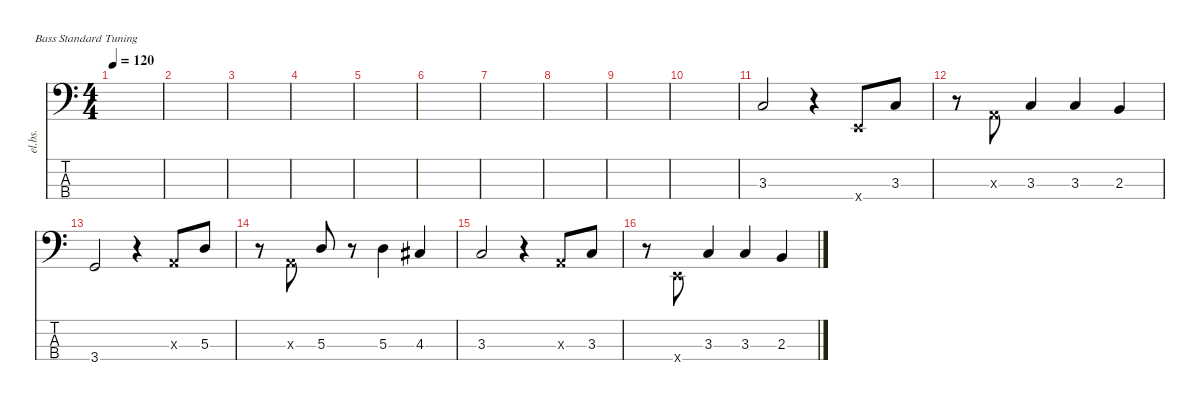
\defaultSystemsLayout 4
\hideDynamics
\bracketExtendMode nobrackets
\track ("Electric Bass" "el.bs.") {instrument electricbassfinger}
\staff {score tabs}
\tuning (G2 D2 A1 E1)
\ts (4 4)
\tempo 120
\clef f4
\ks c
|
|
|
|
|
|
|
|
|
|
3.3.2{beam Up} r.4{beam Down} 0.4{x}.8{beam Up} 3.3.8{beam Up} |
r.8{beam Down} 0.3{x}.8{beam Up} 3.3.4{beam Up} 3.3.4{beam Up} 2.3.4{beam Up} |
3.4.2{beam Up} r.4{beam Down} 0.3{x}.8{beam Up} 5.3.8{beam Up} |
r.8{beam Down} 0.3{x}.8{beam Up} 5.3.8{beam Up} r.8{beam Down} 5.3.4{beam Down} 4.3{acc #}.4{beam Up} |
3.3.2{beam Up} r.4{beam Down} 0.3{x}.8{beam Up} 3.3.8{beam Up} |
r.8{beam Down} 0.4{x}.8{beam Up} 3.3.4{beam Up} 3.3.4{beam Up} 2.3.4{beam Up}
